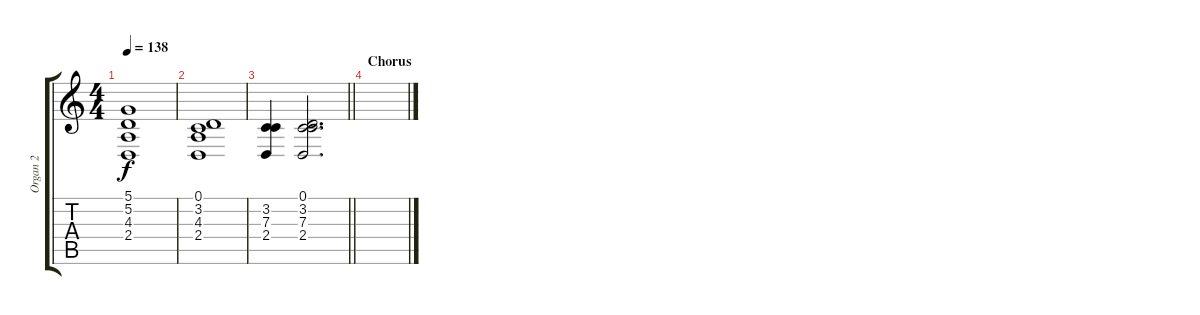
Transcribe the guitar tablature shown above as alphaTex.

\track ("Organ 2" "Organ 2") {instrument lead8bassandlead}
\staff {score tabs}
\tuning (D4 A3 F3 C3 G2 D2) {hide}
\ts (4 4)
\tempo 138
\clef g2
\ks c
(5.1 5.2 4.3 2.4).1{dy f} |
(0.1 3.2 4.3 2.4).1 |
\barLineRight lightlight
(3.2 7.3 2.4).4 (0.1 3.2 7.3 2.4).2{d} |
\section ("" "Chorus")
